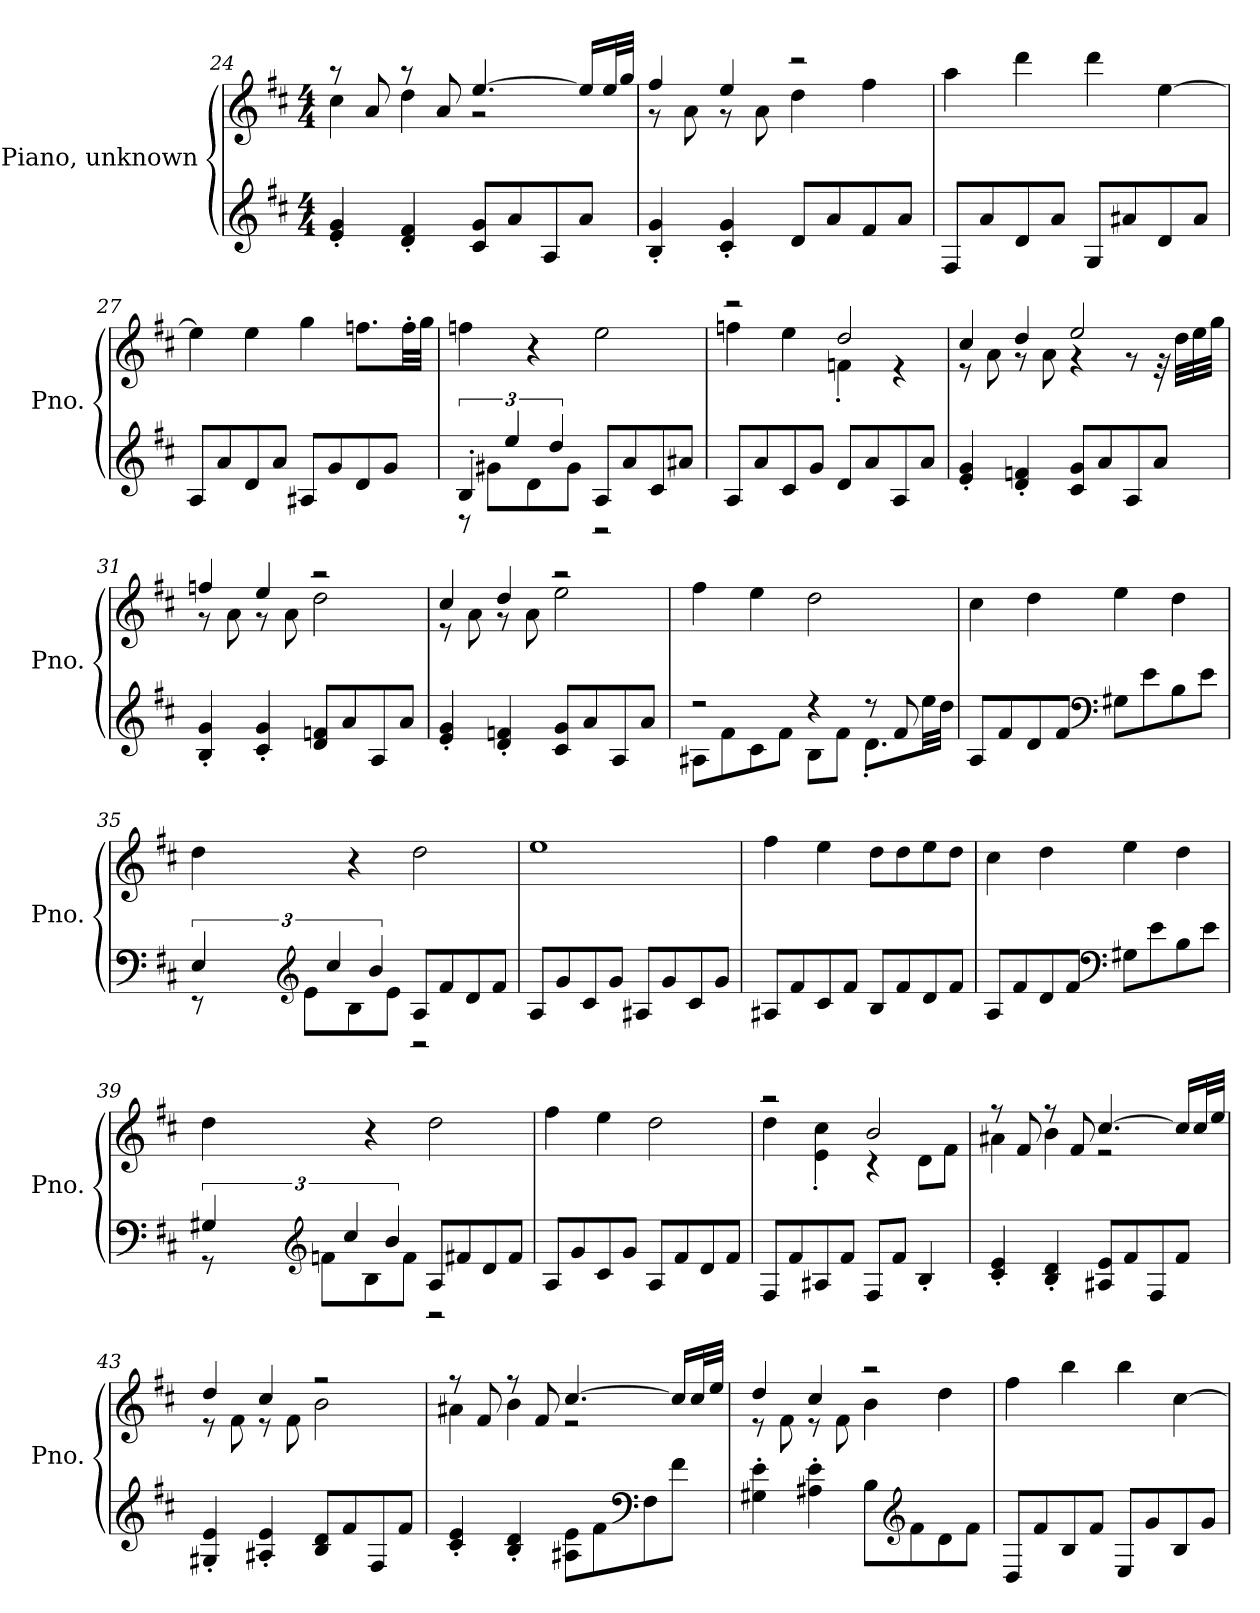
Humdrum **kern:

**kern	**kern
*part1	*part1
*staff2	*staff1
*I"Piano, unknown	*
*I'Pno.	*
*clefG2	*clefG2
*k[f#c#]	*k[f#c#]
*M4/4	*M4/4
=24	=24
*	*^
4e/' 4g/'	8r	4cc#\
.	8a/	.
4d/' 4f#/'	8r	4dd\
.	8a/	.
8c#/ 8g/L	[4.ee/	2r
8a/	.	.
8A/	.	.
8a/J	16ee/LL]	.
.	32ee/L	.
.	32gg/JJJ	.
!!LO:LB:g=z	!!
=25	=25	=25
4B/' 4g/'	4ff#/	8r
.	.	8a\
4c#/' 4g/'	4ee/	8r
.	.	8a\
8d/L	2r	4dd\
8a/	.	.
8f#/	.	4ff#\
8a/J	.	.
*	*v	*v
=26	=26
8F#/L	4aa\
8a/	.
8d/	4ddd\
8a/J	.
8G/L	4ddd\
8a#X/	.
8d/	[4ee\
8a#/J	.
=27	=27
8A/L	4ee\]
8a/	.
8d/	4ee\
8a/J	.
8A#X/L	4gg\
8g/	.
8d/	8.ffn\L
8g/J	.
.	32ff'\LL
.	32gg\JJJ
=28	=28
*^	*
6B'/	8r	4ffn\
.	8g#X\L	.
6ee/	.	.
.	8d\	4r
6dd/	.	.
.	8g#\J	.
8A/L	2r	2ee\
8a/	.	.
8c#/	.	.
8a#X/J	.	.
*v	*v	*
!!LO:LB:g=z
=29	=29
*	*^
8A/L	2r	4ffn\
8a/	.	.
8c#/	.	4ee\
8g/J	.	.
8d/L	2dd/	4fn'\
8a/	.	.
8A/	.	4r
8a/J	.	.
=30	=30	=30
4e/' 4g/'	4cc#/	8r
.	.	8a\
4d/' 4fn/'	4dd/	8r
.	.	8a\
8c#/ 8g/L	2ee/	4r
8a/	.	.
8A/	.	8r
8a/J	.	32r
.	.	32dd\LLL
.	.	32ee\
.	.	32gg\JJJ
=31	=31	=31
4B/' 4g/'	4ffn/	8r
.	.	8a\
4c#/' 4g/'	4ee/	8r
.	.	8a\
8d/ 8fn/L	2r	2dd\
8a/	.	.
8A/	.	.
8a/J	.	.
=32	=32	=32
4e/' 4g/'	4cc#/	8r
.	.	8a\
4d/' 4fn/'	4dd/	8r
.	.	8a\
8c#/ 8g/L	2r	2ee\
8a/	.	.
8A/	.	.
8a/J	.	.
*	*v	*v
!!LO:LB:g=z
=33	=33
*^	*
2r	8A#X\L	4ff#\
.	8f#\	.
.	8c#\	4ee\
.	8f#\J	.
4r	8B\L	2dd\
.	8f#\J	.
8r	8.d'\L	.
8f#/	.	.
.	32ee\LL	.
.	32dd\JJJ	.
*v	*v	*
=34	=34
8A/L	4cc#\
8f#/	.
8d/	4dd\
8f#/J	.
*clefF4	*
8G#X\L	4ee\
8e\	.
8B\	4dd\
8e\J	.
=35	=35
*^	*
6E/	8r	4dd\
*clefG2	*	*
.	8e\L	.
6cc#/	.	.
.	8B\	4r
6b/	.	.
.	8e\J	.
8A/L	2r	2dd\
8f#/	.	.
8d/	.	.
8f#/J	.	.
*v	*v	*
=36	=36
8A/L	1ee
8g/	.
8c#/	.
8g/J	.
8A#X/L	.
8g/	.
8c#/	.
8g/J	.
!!LO:LB:g=z
=37	=37
8A#X/L	4ff#\
8f#/	.
8c#/	4ee\
8f#/J	.
8B/L	8dd\L
8f#/	8dd\
8d/	8ee\
8f#/J	8dd\J
=38	=38
8A/L	4cc#\
8f#/	.
8d/	4dd\
8f#/J	.
*clefF4	*
8G#X\L	4ee\
8e\	.
8B\	4dd\
8e\J	.
=39	=39
*^	*
6G#X/	8r	4dd\
*clefG2	*	*
.	8fn\L	.
6cc#/	.	.
.	8B\	4r
6b/	.	.
.	8f\J	.
8A/L	2r	2dd\
8f#X/	.	.
8d/	.	.
8f#/J	.	.
*v	*v	*
=40	=40
8A/L	4ff#\
8g/	.
8c#/	4ee\
8g/J	.
8A/L	2dd\
8f#/	.
8d/	.
8f#/J	.
!!LO:LB:g=z
=41	=41
*	*^
8F#/L	2r	4dd\
8f#/	.	.
8A#X/	.	4e\' 4cc#\'
8f#/J	.	.
8F#/L	2b/	4r
8f#/J	.	.
4B'/	.	8d\L
.	.	8f#\J
=42	=42	=42
4c#/' 4e/'	8r	4a#X\
.	8f#/	.
4B/' 4d/'	8r	4b\
.	8f#/	.
8A#X/ 8e/L	[4.cc#/	2r
8f#/	.	.
8F#/	.	.
8f#/J	16cc#/LL]	.
.	32cc#/L	.
.	32ee/JJJ	.
=43	=43	=43
4G#X/' 4e/'	4dd/	8r
.	.	8f#\
4A#X/' 4e/'	4cc#/	8r
.	.	8f#\
8B/ 8d/L	2r	2b\
8f#/	.	.
8F#/	.	.
8f#/J	.	.
=44	=44	=44
4c#/' 4e/'	8r	4a#X\
.	8f#/	.
4B/' 4d/'	8r	4b\
.	8f#/	.
8A#X\ 8e\L	[4.cc#/	2r
8f#\	.	.
*clefF4	*	*
8F#\	.	.
8f#\J	16cc#/LL]	.
.	32cc#/L	.
.	32ee/JJJ	.
!!LO:PB:g=z	!!
=45	=45	=45
4G#X\' 4e\'	4dd/	8r
.	.	8f#\
4A#X\' 4e\'	4cc#/	8r
.	.	8f#\
8B\L	2r	4b\
*clefG2	*	*
8f#\	.	.
8d\	.	4dd\
8f#\J	.	.
*	*v	*v
=46	=46
8D/L	4ff#\
8f#/	.
8B/	4bb\
8f#/J	.
8E/L	4bb\
8g/	.
8B/	[4cc#\
8g/J	.
=	=
*-	*-
